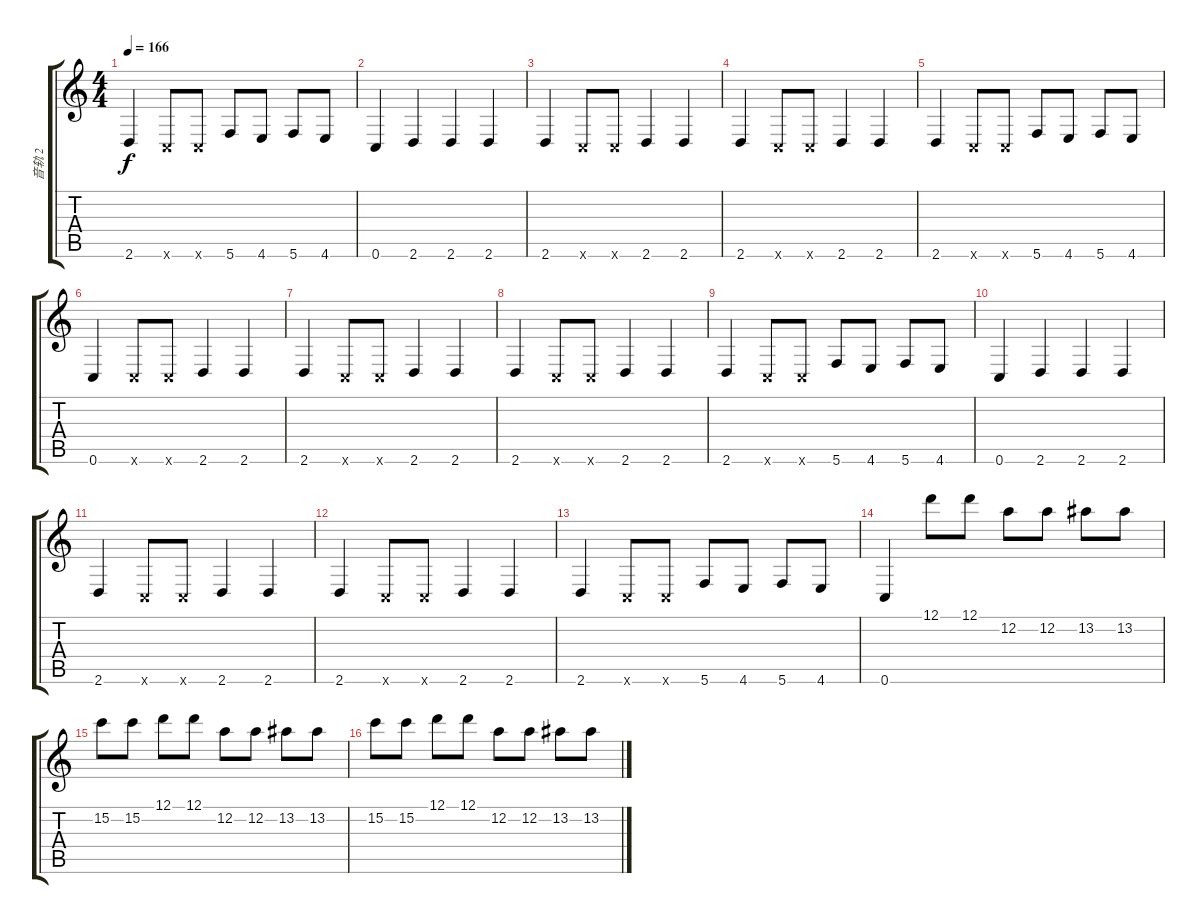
\track ("音轨 2" "音轨 2") {instrument overdrivenguitar}
\staff {score tabs}
\tuning (D4 A3 F3 C3 G2 C2) {hide}
\ts (4 4)
\tempo 166
\clef g2
\ks c
2.6.4{dy f} 0.6{x}.8 0.6{x}.8 5.6.8 4.6.8 5.6.8 4.6.8 |
0.6.4 2.6.4 2.6.4 2.6.4 |
2.6.4 0.6{x}.8 0.6{x}.8 2.6.4 2.6.4 |
2.6.4 0.6{x}.8 0.6{x}.8 2.6.4 2.6.4 |
2.6.4 0.6{x}.8 0.6{x}.8 5.6.8 4.6.8 5.6.8 4.6.8 |
0.6.4 0.6{x}.8 0.6{x}.8 2.6.4 2.6.4 |
2.6.4 0.6{x}.8 0.6{x}.8 2.6.4 2.6.4 |
2.6.4 0.6{x}.8 0.6{x}.8 2.6.4 2.6.4 |
2.6.4 0.6{x}.8 0.6{x}.8 5.6.8 4.6.8 5.6.8 4.6.8 |
0.6.4 2.6.4 2.6.4 2.6.4 |
2.6.4 0.6{x}.8 0.6{x}.8 2.6.4 2.6.4 |
2.6.4 0.6{x}.8 0.6{x}.8 2.6.4 2.6.4 |
2.6.4 0.6{x}.8 0.6{x}.8 5.6.8 4.6.8 5.6.8 4.6.8 |
0.6.4 12.1.8 12.1.8 12.2.8 12.2.8 13.2.8 13.2.8 |
15.2.8 15.2.8 12.1.8 12.1.8 12.2.8 12.2.8 13.2.8 13.2.8 |
15.2.8 15.2.8 12.1.8 12.1.8 12.2.8 12.2.8 13.2.8 13.2.8
